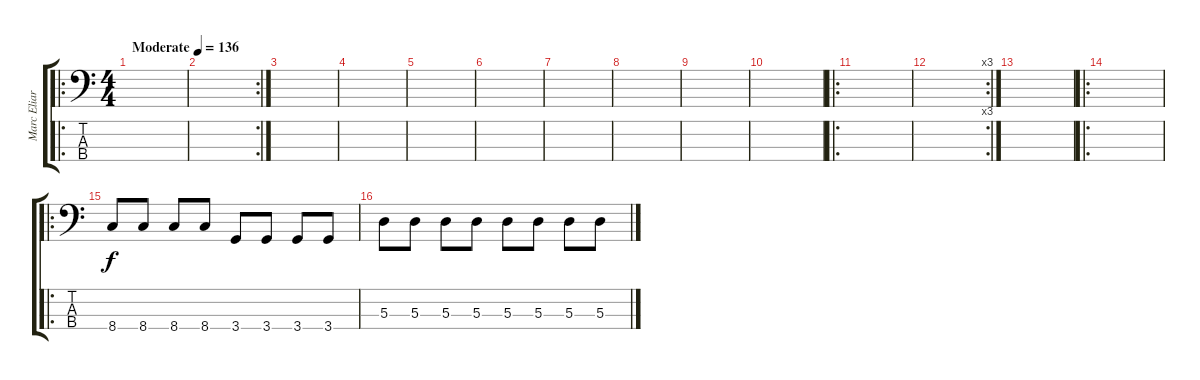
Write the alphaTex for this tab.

\track ("Marc Eliard" "Marc Eliar") {instrument electricbassfinger}
\staff {score tabs}
\tuning (G2 D2 A1 E1) {hide}
\ro
\ts (4 4)
\tempo (136 "Moderate")
\clef f4
\ks c
|
\rc 2
|
|
|
|
|
|
|
|
|
\ro
|
\rc 3
|
|
\ro
|
\ro
8.4.8 8.4.8 8.4.8 8.4.8 3.4.8 3.4.8 3.4.8 3.4.8 |
5.3.8 5.3.8 5.3.8 5.3.8 5.3.8 5.3.8 5.3.8 5.3.8
